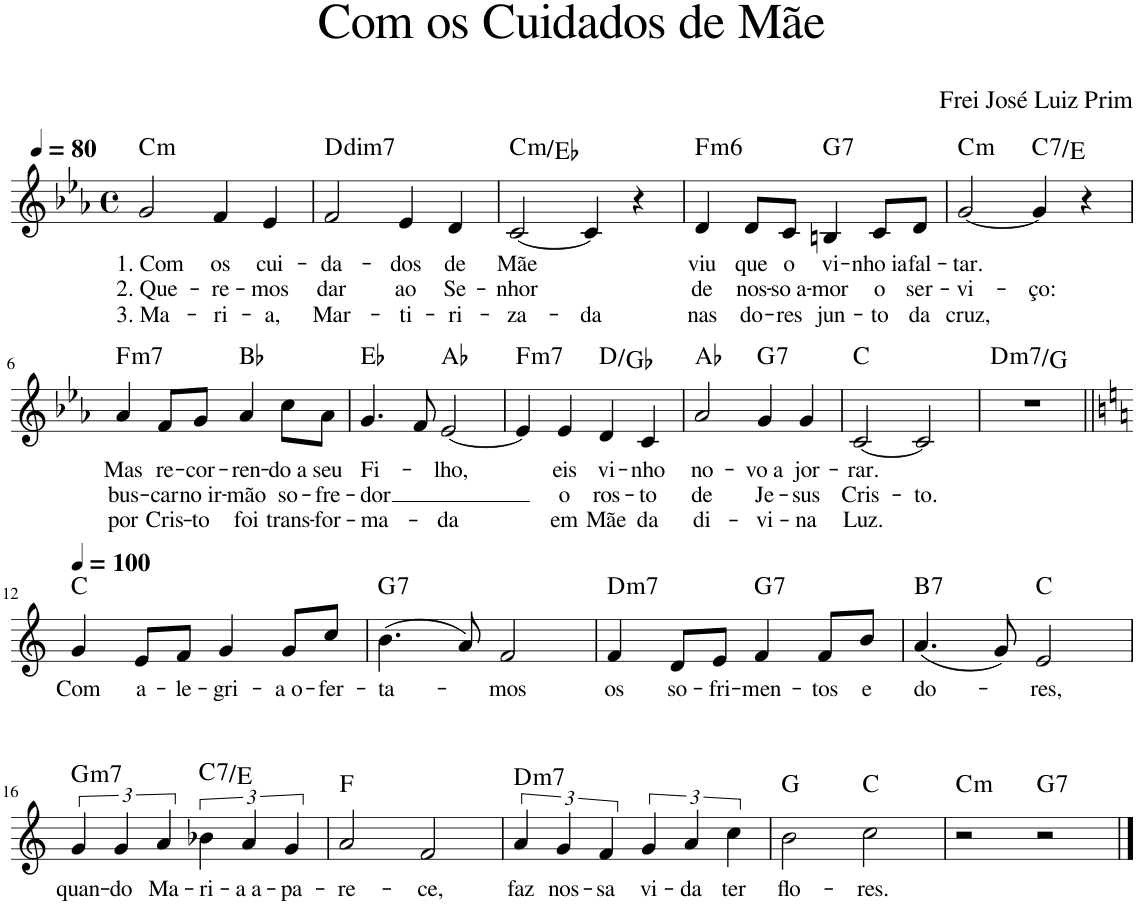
**kern	**text	**text	**text	**harte
*part1	*part1	*part1	*part1	*part1
*staff1	*staff1	*staff1	*staff1	*
*I"Piano	*	*	*	*
*I'Pno.	*	*	*	*
*clefG2	*	*	*	*
*k[b-e-a-]	*	*	*	*
*M4/4	*	*	*	*
*met(c)	*	*	*	*
*MM80	*	*	*	*
=1	=1	=1	=1	=1
!	!LO:LY:b	!LO:LY:b	!LO:LY:b	!LO:H:kt=m
2g/	1. Com	2. Que-	3. Ma-	C:min
!	!LO:LY:b	!LO:LY:b	!LO:LY:b	!
4f/	os	-re-	-ri-	.
!	!LO:LY:b	!LO:LY:b	!LO:LY:b	!
4e-/	cui-	-mos	-a,	.
=2	=2	=2	=2	=2
!	!LO:LY:b	!LO:LY:b	!LO:LY:b	!LO:H:kt=dim7
2f/	-da-	dar	Mar-	D:dim7
!	!LO:LY:b	!LO:LY:b	!LO:LY:b	!
4e-/	-dos	ao	-ti-	.
!	!LO:LY:b	!LO:LY:b	!LO:LY:b	!
4d/	de	Se-	-ri-	.
=3	=3	=3	=3	=3
!	!LO:LY:b	!LO:LY:b	!LO:LY:b	!LO:H:kt=m
[2c/	Mãe	-nhor	-za-	C:min/b3
!	!	!	!LO:LY:b	!
4c/]	.	.	-da	.
4r	.	.	.	.
=4	=4	=4	=4	=4
!	!LO:LY:b	!LO:LY:b	!LO:LY:b	!LO:H:kt=m6
4d/	viu	de	nas	F:min6
!	!LO:LY:b	!LO:LY:b	!LO:LY:b	!
8d/L	que	nos-	do-	.
!	!LO:LY:b	!LO:LY:b	!LO:LY:b	!
8c/J	o	-so a-	-res	.
!	!LO:LY:b	!LO:LY:b	!LO:LY:b	!LO:H:kt=7
4Bn/	vi-	-mor	jun-	G:7
!	!LO:LY:b	!LO:LY:b	!LO:LY:b	!
8c/L	-nho ia	o	-to	.
!	!LO:LY:b	!LO:LY:b	!LO:LY:b	!
8d/J	fal-	ser-	da	.
=5	=5	=5	=5	=5
!	!LO:LY:b	!LO:LY:b	!LO:LY:b	!LO:H:kt=m
[2g/	-tar.	-vi-	cruz,	C:min
!	!	!LO:LY:b	!	!LO:H:kt=7
4g/]	.	-ço:	.	C:7/3
4r	.	.	.	.
!!LO:LB:g=z
=6	=6	=6	=6	=6
!	!LO:LY:b	!LO:LY:b	!LO:LY:b	!LO:H:kt=m7
4a-/	Mas	bus-	por	F:min7
!	!LO:LY:b	!LO:LY:b	!LO:LY:b	!
8f/L	re-	-car	Cris-	.
!	!LO:LY:b	!LO:LY:b	!LO:LY:b	!
8g/J	-cor-	no ir-	-to	.
!	!LO:LY:b	!LO:LY:b	!LO:LY:b	!
4a-/	-ren-	-mão	foi	Bb:maj
!	!LO:LY:b	!LO:LY:b	!LO:LY:b	!
8cc\L	-do a	so-	trans-	.
!	!LO:LY:b	!LO:LY:b	!LO:LY:b	!
8a-\J	seu	-fre-	-for-	.
=7	=7	=7	=7	=7
!	!LO:LY:b	!LO:LY:b	!LO:LY:b	!
4.g/	Fi-	-dor	-ma-	Eb:maj
8f/	.	.	.	.
!	!LO:LY:b	!	!LO:LY:b	!
[2e-/	-lho,	.	-da	Ab:maj
=8	=8	=8	=8	=8
!	!	!	!	!LO:H:kt=m7
4e-/]	.	.	.	F:min7
!	!LO:LY:b	!LO:LY:b	!LO:LY:b	!
4e-/	eis	o	em	.
!	!LO:LY:b	!LO:LY:b	!LO:LY:b	!
4d/	vi-	ros-	Mãe	D:maj/b4
!	!LO:LY:b	!LO:LY:b	!LO:LY:b	!
4c/	-nho	-to	da	.
=9	=9	=9	=9	=9
!	!LO:LY:b	!LO:LY:b	!LO:LY:b	!
2a-/	no-	de	di-	Ab:maj
!	!LO:LY:b	!LO:LY:b	!LO:LY:b	!LO:H:kt=7
4g/	-vo a	Je-	-vi-	G:7
!	!LO:LY:b	!LO:LY:b	!LO:LY:b	!
4g/	jor-	-sus	-na	.
=10	=10	=10	=10	=10
!	!LO:LY:b	!LO:LY:b	!LO:LY:b	!
[2c/	-rar.	Cris-	Luz.	C:maj
!	!	!LO:LY:b	!	!
2c/]	.	-to.	.	.
=11	=11	=11	=11	=11
!	!	!	!	!LO:H:kt=m7
1r	.	.	.	D:min7/4
!!LO:LB:g=z
=12||	=12||	=12||	=12||	=12||
*k[]	*	*	*	*
*MM100	*	*	*	*
!	!LO:LY:b	!	!	!
4g/	Com	.	.	C:maj
!	!LO:LY:b	!	!	!
8e/L	a-	.	.	.
!	!LO:LY:b	!	!	!
8f/J	-le-	.	.	.
!	!LO:LY:b	!	!	!
4g/	-gri-	.	.	.
!	!LO:LY:b	!	!	!
8g/L	-a o-	.	.	.
!	!LO:LY:b	!	!	!
8cc/J	-fer-	.	.	.
=13	=13	=13	=13	=13
!	!LO:LY:b	!	!	!LO:H:kt=7
(4.b\	-ta-	.	.	G:7
8a/)	.	.	.	.
!	!LO:LY:b	!	!	!
2f/	-mos	.	.	.
=14	=14	=14	=14	=14
!	!LO:LY:b	!	!	!LO:H:kt=m7
4f/	os	.	.	D:min7
!	!LO:LY:b	!	!	!
8d/L	so-	.	.	.
!	!LO:LY:b	!	!	!
8e/J	-fri-	.	.	.
!	!LO:LY:b	!	!	!LO:H:kt=7
4f/	-men-	.	.	G:7
!	!LO:LY:b	!	!	!
8f/L	-tos	.	.	.
!	!LO:LY:b	!	!	!
8b/J	e	.	.	.
=15	=15	=15	=15	=15
!	!LO:LY:b	!	!	!LO:H:kt=7
(4.a/	do-	.	.	B:7
8g/)	.	.	.	.
!	!LO:LY:b	!	!	!
2e/	-res,	.	.	C:maj
!!LO:LB:g=z
=16	=16	=16	=16	=16
!	!LO:LY:b	!	!	!LO:H:kt=m7
6g/	quan-	.	.	G:min7
!	!LO:LY:b	!	!	!
6g/	-do	.	.	.
!	!LO:LY:b	!	!	!
6a/	Ma-	.	.	.
!	!LO:LY:b	!	!	!LO:H:kt=7
6b-X\	-ri-	.	.	C:7/3
!	!LO:LY:b	!	!	!
6a/	-a a-	.	.	.
!	!LO:LY:b	!	!	!
6g/	-pa-	.	.	.
=17	=17	=17	=17	=17
!	!LO:LY:b	!	!	!
2a/	-re-	.	.	F:maj
!	!LO:LY:b	!	!	!
2f/	-ce,	.	.	.
=18	=18	=18	=18	=18
!	!LO:LY:b	!	!	!LO:H:kt=m7
6a/	faz	.	.	D:min7
!	!LO:LY:b	!	!	!
6g/	nos-	.	.	.
!	!LO:LY:b	!	!	!
6f/	-sa	.	.	.
!	!LO:LY:b	!	!	!
6g/	vi-	.	.	.
!	!LO:LY:b	!	!	!
6a/	-da	.	.	.
!	!LO:LY:b	!	!	!
6cc\	ter	.	.	.
=19	=19	=19	=19	=19
!	!LO:LY:b	!	!	!
2b\	flo-	.	.	G:maj
!	!LO:LY:b	!	!	!
2cc\	-res.	.	.	C:maj
=20	=20	=20	=20	=20
!	!	!	!	!LO:H:kt=m
2r	.	.	.	C:min
!	!	!	!	!LO:H:kt=7
2r	.	.	.	G:7
==	==	==	==	==
*-	*-	*-	*-	*-
